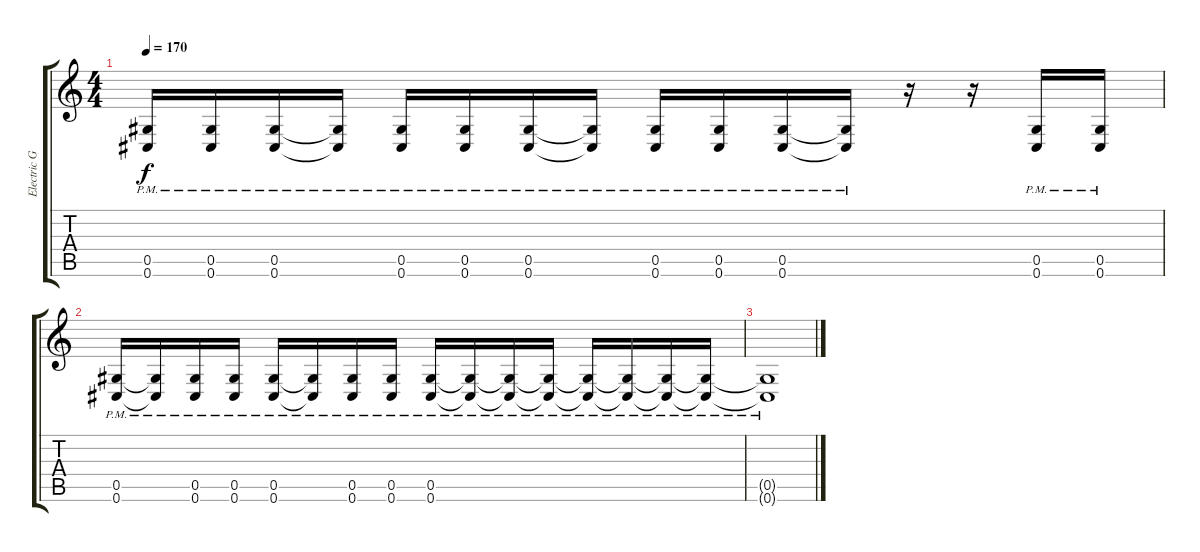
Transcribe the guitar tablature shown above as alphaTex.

\track ("Electric Guitar (rythm)" "Electric G") {instrument distortionguitar}
\staff {score tabs}
\tuning (Eb4 Bb3 Gb3 Db3 Ab2 Db2) {hide}
\ts (4 4)
\tempo 170
\clef g2
\ks c
(0.5{pm} 0.6{pm}).16{dy f} (0.5{pm} 0.6{pm}).16 (0.5{pm} 0.6{pm}).16 (0.5{pm t} 0.6{pm t}).16 (0.5{pm} 0.6{pm}).16 (0.5{pm} 0.6{pm}).16 (0.5{pm} 0.6{pm}).16 (0.5{pm t} 0.6{pm t}).16 (0.5{pm} 0.6{pm}).16 (0.5{pm} 0.6{pm}).16 (0.5{pm} 0.6{pm}).16 (0.5{pm t} 0.6{pm t}).16 r.16 r.16 (0.5{pm} 0.6{pm}).16 (0.5{pm} 0.6{pm}).16 |
(0.5{pm} 0.6{pm}).16 (0.5{pm t} 0.6{pm t}).16 (0.5{pm} 0.6{pm}).16 (0.5{pm} 0.6{pm}).16 (0.5{pm} 0.6{pm}).16 (0.5{pm t} 0.6{pm t}).16 (0.5{pm} 0.6{pm}).16 (0.5{pm} 0.6{pm}).16 (0.5{pm} 0.6{pm}).16 (0.5{pm t} 0.6{pm t}).16 (0.5{pm t} 0.6{pm t}).16 (0.5{pm t} 0.6{pm t}).16 (0.5{pm t} 0.6{pm t}).16 (0.5{pm t} 0.6{pm t}).16 (0.5{pm t} 0.6{pm t}).16 (0.5{pm t} 0.6{pm t}).16 |
(0.5{pm t} 0.6{pm t}).1
